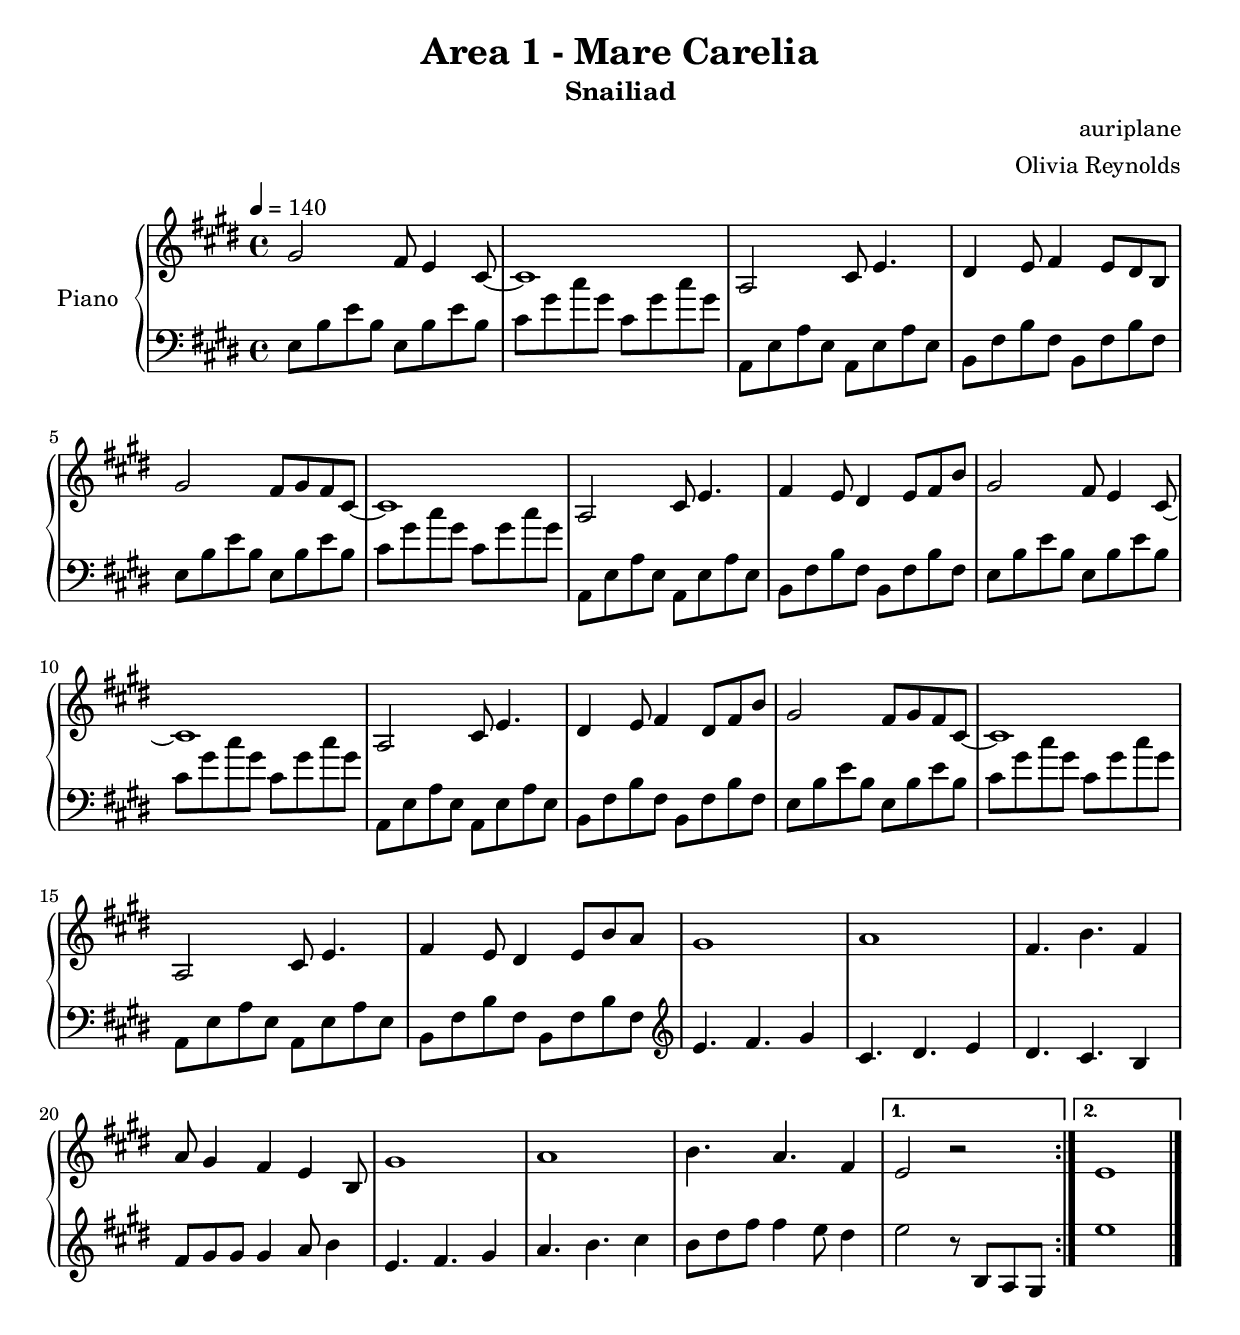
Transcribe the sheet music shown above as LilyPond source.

\version "2.22.2"

\header {
  title = "Area 1 - Mare Carelia"
  subtitle = "Snailiad"
  composer = "auriplane"
  arranger = "Olivia Reynolds"
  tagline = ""
}

\score {
  \new PianoStaff \with { instrumentName = "Piano" } <<
    \time 4/4

    \new Staff \relative {
      \key e \major
      \tempo 4 = 140

      \repeat volta 2 {
        gis'2 fis8 e4 cis8~ |
        cis1 |
        a2 cis8 e4. |
        dis4 e8 fis4 e8 dis8 b8 |

        gis'2 fis8 gis8 fis8 cis8~ |
        cis1 |
        a2 cis8 e4. |
        fis4 e8 dis4 e8 fis8 b8 |

        gis2 fis8 e4 cis8~ |
        cis1 |
        a2 cis8 e4. |
        dis4 e8 fis4 dis8 fis8 b8 |

        gis2 fis8 gis fis cis~ |
        cis1 |
        a2 cis8 e4. |
        fis4 e8 dis4 e8 b' a |

        gis1 |
        a1 |
        fis4. b4. fis4 |
        a8 gis4 fis e b8 |

        gis'1 |
        a1 |
        b4. a4. fis4 |
      }

      \alternative {
        { e2 r2 }
        { e1 \bar "|." }
      }
    }

    \new Staff \relative {
      \key e \major
      \clef bass
      \tempo 4 = 140

      \repeat volta 2 {
        \repeat unfold 4 {
          e8 b' e b e, b' e b |
          cis gis' cis gis cis, gis' cis gis |
          a,, e' a e a, e' a e |
          b fis' b fis b, fis' b fis |
        }

        \clef treble

        e'4. fis4. gis4 |
        cis,4. dis4. e4 |
        dis4. cis4. b4 |
        fis'8 gis gis gis4 a8 b4 |

        e,4. fis4. gis4 |
        a4. b4. cis4 |
        b8 dis fis fis4 e8 dis4 |
      }

      \alternative {
        { e2 r8 b, a gis | }
        { e''1 \bar "|." }
      }
    }
  >>
}
